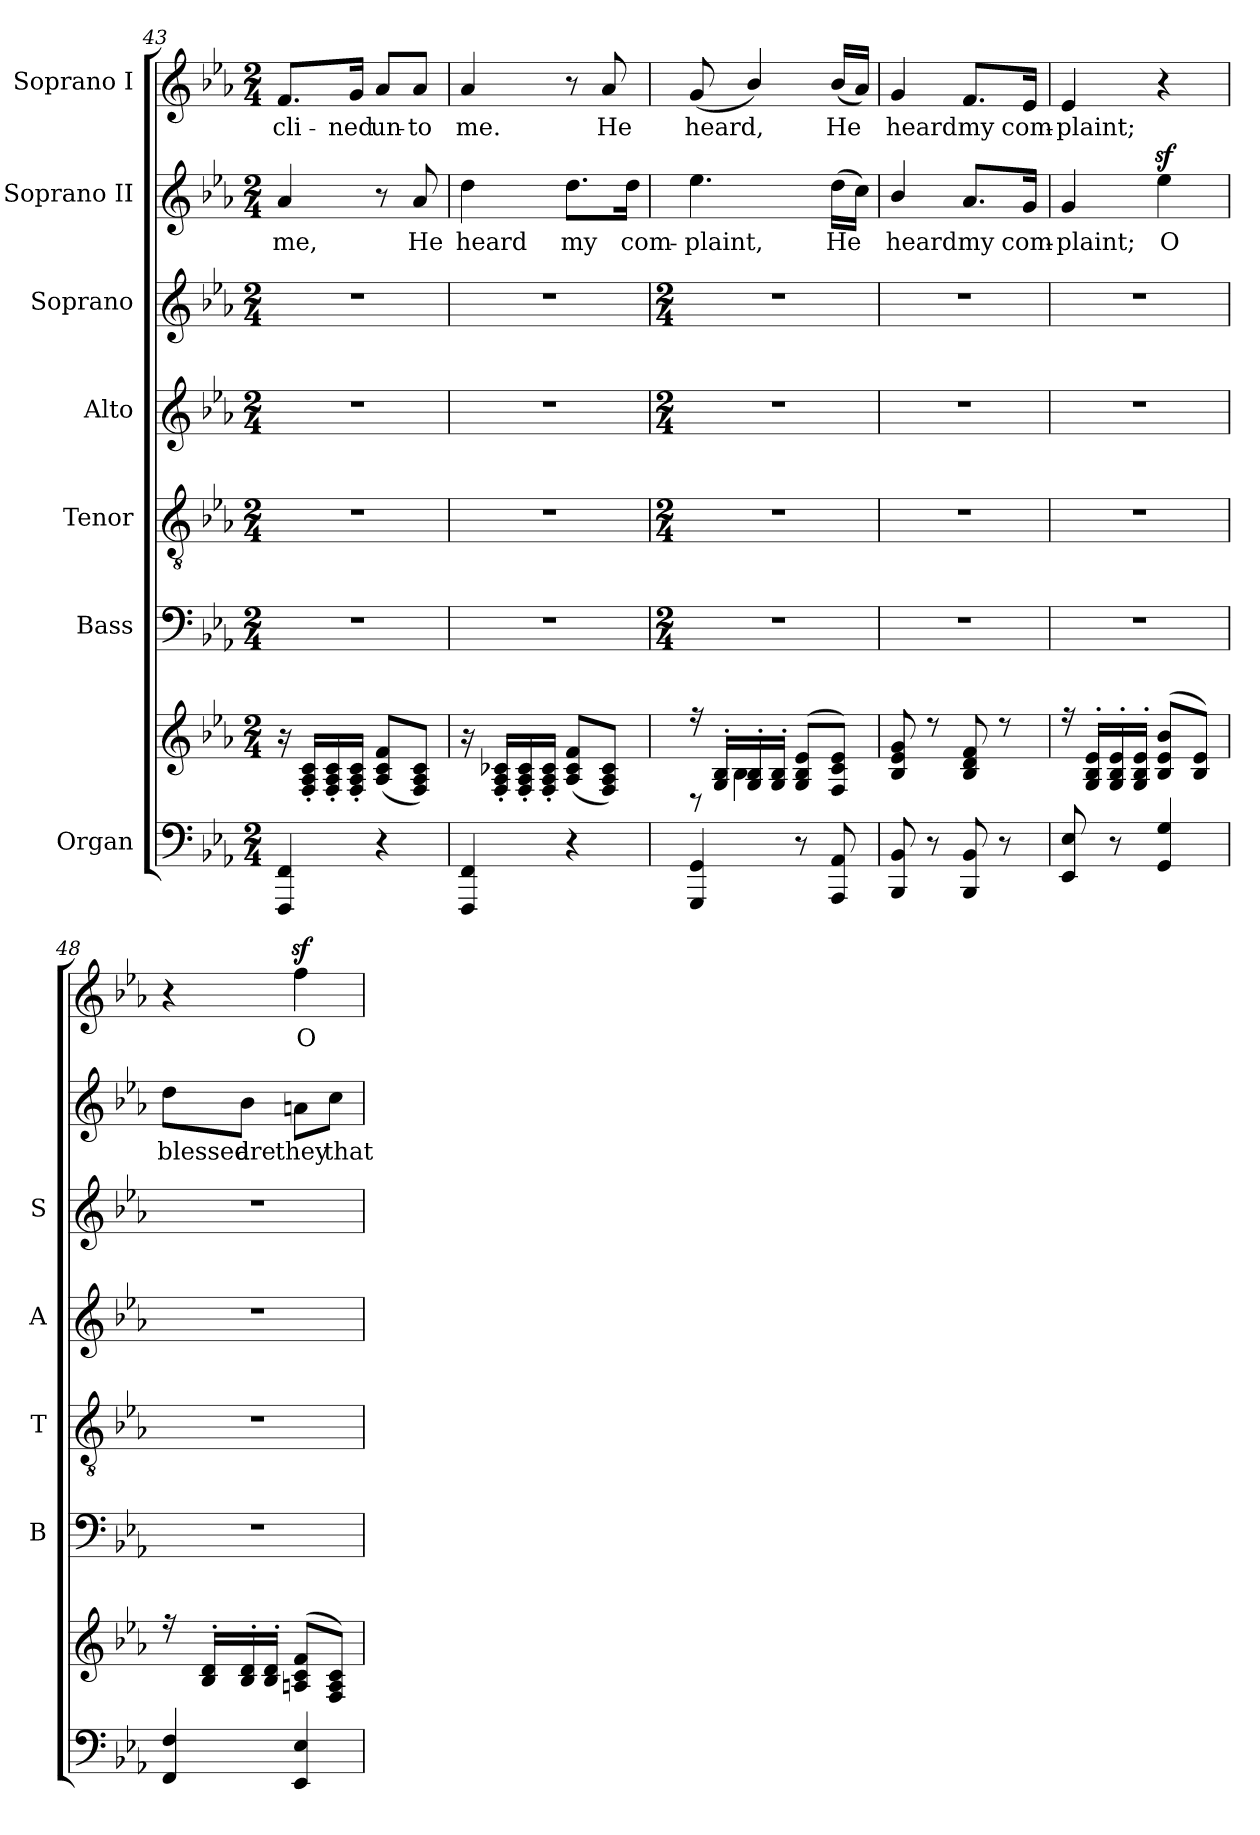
**kern	**kern	**kern	**kern	**kern	**kern	**kern	**text	**kern	**text
*part7	*part7	*part6	*part5	*part4	*part3	*part2	*part2	*part1	*part1
*staff8	*staff7	*staff6	*staff5	*staff4	*staff3	*staff2	*staff2	*staff1	*staff1
*I"Organ	*	*I"Bass	*I"Tenor	*I"Alto	*I"Soprano	*I"Soprano II	*	*I"Soprano I	*
*	*	*I'B	*I'T	*I'A	*I'S	*	*	*	*
*clefF4	*clefG2	*clefF4	*clefGv2	*clefG2	*clefG2	*clefG2	*	*clefG2	*
*k[b-e-a-]	*k[b-e-a-]	*k[b-e-a-]	*k[b-e-a-]	*k[b-e-a-]	*k[b-e-a-]	*k[b-e-a-]	*	*k[b-e-a-]	*
*E-:	*E-:	*E-:	*E-:	*E-:	*E-:	*E-:	*	*E-:	*
*M2/4	*M2/4	*M2/4	*M2/4	*M2/4	*M2/4	*M2/4	*	*M2/4	*
=43	=43	=43	=43	=43	=43	=43	=43	=43	=43
!	!	!	!	!	!	!	!LO:LY:b	!	!LO:LY:b
4FFF/ 4FF/	16r	2r	2r	2r	2r	4a-/	me,	8.f/L	-cli-
.	16F/' 16A-/' 16c/'LL	.	.	.	.	.	.	.	.
.	16F/' 16A-/' 16c/'	.	.	.	.	.	.	.	.
!	!	!	!	!	!	!	!	!	!LO:LY:b
.	16F/' 16A-/' 16c/'JJ	.	.	.	.	.	.	16g/Jk	-ned
!	!	!	!	!	!	!	!	!	!LO:LY:b
4r	(<8A-/ 8c/ 8f/L	.	.	.	.	8r	.	8a-/L	un-
!	!	!	!	!	!	!	!LO:LY:b	!	!LO:LY:b
.	8F/ 8A-/ 8c/J)	.	.	.	.	8a-/	He	8a-/J	-to
!!LO:PB:g=z
=44	=44	=44	=44	=44	=44	=44	=44	=44	=44
!	!	!	!	!	!	!	!LO:LY:b	!	!LO:LY:b
4FFF/ 4FF/	16r	2r	2r	2r	2r	4dd\	heard	4a-/	me.
.	16F/' 16A-/' 16c-X/'LL	.	.	.	.	.	.	.	.
.	16F/' 16A-/' 16c-/'	.	.	.	.	.	.	.	.
.	16F/' 16A-/' 16c-/'JJ	.	.	.	.	.	.	.	.
!	!	!	!	!	!	!	!LO:LY:b	!	!
4r	(<8A-/ 8c-/ 8f/L	.	.	.	.	8.dd\L	my	8r	.
!	!	!	!	!	!	!	!	!	!LO:LY:b
.	8F/ 8A-/ 8c-/J)	.	.	.	.	.	.	8a-/	He
!	!	!	!	!	!	!	!LO:LY:b	!	!
.	.	.	.	.	.	16dd\Jk	com-	.	.
!!LO:LB:g=z
=45	=45	=45	=45	=45	=45	=45	=45	=45	=45
*	*	*M2/4	*M2/4	*M2/4	*M2/4	*	*	*	*
*	*^	*	*	*	*	*	*	*	*
!	!	!	!	!	!	!	!	!LO:LY:b	!	!LO:LY:b
4GGG/ 4GG/	16r	8r	2r	2r	2r	2r	4.ee-\	-plaint,	(<8g/	heard,
.	16G/' 16B-/'LL	.	.	.	.	.	.	.	.	.
.	16G/' 16B-/'	4B-\	.	.	.	.	.	.	4b-/)	.
.	16G/' 16B-/'JJ	.	.	.	.	.	.	.	.	.
8r	(<8G/ 8B-/ 8e-/L	.	.	.	.	.	.	.	.	.
!	!	!	!	!	!	!	!	!LO:LY:b	!	!LO:LY:b
8AAA-/ 8AA-/	8F/ 8c/ 8e-/J)	8ryy	.	.	.	.	(>16dd\LL	He	(<16b-/LL	He
.	.	.	.	.	.	.	16cc\JJ)	.	16a-/JJ)	.
=46	=46	=46	=46	=46	=46	=46	=46	=46	=46	=46
!	!	!	!	!	!	!	!	!LO:LY:b	!	!LO:LY:b
8BBB-/ 8BB-/	8B-/ 8e-/ 8g/	2ryy	2r	2r	2r	2r	4b-/	heard	4g/	heard
8r	8r	.	.	.	.	.	.	.	.	.
!	!	!	!	!	!	!	!	!LO:LY:b	!	!LO:LY:b
8BBB-/ 8BB-/	8B-/ 8d/ 8f/	.	.	.	.	.	8.a-/L	my	8.f/L	my
8r	8r	.	.	.	.	.	.	.	.	.
!	!	!	!	!	!	!	!	!LO:LY:b	!	!LO:LY:b
.	.	.	.	.	.	.	16g/Jk	com-	16e-/Jk	com-
=47	=47	=47	=47	=47	=47	=47	=47	=47	=47	=47
!	!	!	!	!	!	!	!	!LO:LY:b	!	!LO:LY:b
8EE-/ 8E-/	16r	2ryy	2r	2r	2r	2r	4g/	-plaint;	4e-/	-plaint;
.	16G/' 16B-/' 16e-/'LL	.	.	.	.	.	.	.	.	.
8r	16G/' 16B-/' 16e-/'	.	.	.	.	.	.	.	.	.
.	16G/' 16B-/' 16e-/'JJ	.	.	.	.	.	.	.	.	.
!	!	!	!	!	!	!	!	!LO:LY:b	!	!
4GG/ 4G/	(<8B-/ 8e-/ 8b-/L	.	.	.	.	.	4ee-z<\	O	4r	.
.	8B-/ 8e-/J)	.	.	.	.	.	.	.	.	.
=48	=48	=48	=48	=48	=48	=48	=48	=48	=48	=48
!	!	!	!	!	!	!	!	!LO:LY:b	!	!
4FF/ 4F/	16r	2ryy	2r	2r	2r	2r	8dd\L	blessed	4r	.
.	16B-/' 16d/'LL	.	.	.	.	.	.	.	.	.
!	!	!	!	!	!	!	!	!LO:LY:b	!	!
.	16B-/' 16d/'	.	.	.	.	.	8b-\J	are	.	.
.	16B-/' 16d/'JJ	.	.	.	.	.	.	.	.	.
!	!	!	!	!	!	!	!	!LO:LY:b	!	!LO:LY:b
4EE-/ 4E-/	(<8An/ 8c/ 8f/L	.	.	.	.	.	8an\L	they	4ffz<\	O
!	!	!	!	!	!	!	!	!LO:LY:b	!	!
.	8F/ 8A/ 8c/J)	.	.	.	.	.	8cc\J	that	.	.
*	*v	*v	*	*	*	*	*	*	*	*
=	=	=	=	=	=	=	=	=	=
*-	*-	*-	*-	*-	*-	*-	*-	*-	*-
